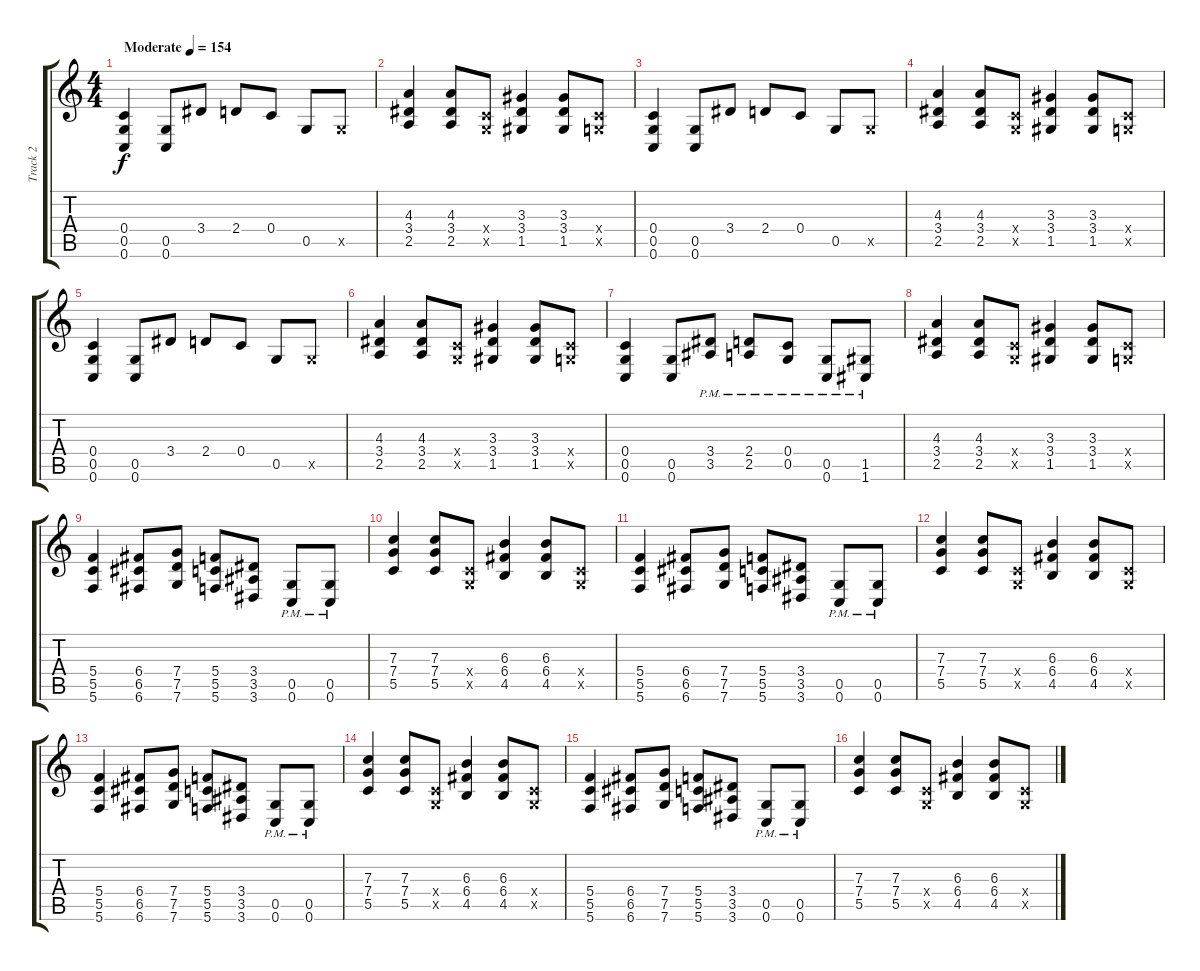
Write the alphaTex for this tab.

\track ("Track 2" "Track 2") {instrument distortionguitar}
\staff {score tabs}
\tuning (D4 A3 F3 C3 G2 C2) {hide}
\ts (4 4)
\tempo (154 "Moderate")
\clef g2
\ks c
(0.4 0.5 0.6).4{dy f instrument distortionguitar} (0.5 0.6).8 3.4.8 2.4.8 0.4.8 0.5.8 0.5{x}.8 |
(4.3 3.4 2.5).4 (4.3 3.4 2.5).8 (0.4{x} 0.5{x}).8 (3.3 3.4 1.5).4 (3.3 3.4 1.5).8 (0.4{x} 0.5{x}).8 |
(0.4 0.5 0.6).4 (0.5 0.6).8 3.4.8 2.4.8 0.4.8 0.5.8 0.5{x}.8 |
(4.3 3.4 2.5).4 (4.3 3.4 2.5).8 (0.4{x} 0.5{x}).8 (3.3 3.4 1.5).4 (3.3 3.4 1.5).8 (0.4{x} 0.5{x}).8 |
(0.4 0.5 0.6).4 (0.5 0.6).8 3.4.8 2.4.8 0.4.8 0.5.8 0.5{x}.8 |
(4.3 3.4 2.5).4 (4.3 3.4 2.5).8 (0.4{x} 0.5{x}).8 (3.3 3.4 1.5).4 (3.3 3.4 1.5).8 (0.4{x} 0.5{x}).8 |
(0.4 0.5 0.6).4 (0.5 0.6).8 (3.4{pm} 3.5{pm}).8 (2.4{pm} 2.5{pm}).8 (0.4{pm} 0.5{pm}).8 (0.5{pm} 0.6{pm}).8 (1.5{pm} 1.6{pm}).8 |
(4.3 3.4 2.5).4 (4.3 3.4 2.5).8 (0.4{x} 0.5{x}).8 (3.3 3.4 1.5).4 (3.3 3.4 1.5).8 (0.4{x} 0.5{x}).8 |
(5.4 5.5 5.6).4 (6.4 6.5 6.6).8 (7.4 7.5 7.6).8 (5.4 5.5 5.6).8 (3.4 3.5 3.6).8 (0.5{pm} 0.6{pm}).8 (0.5{pm} 0.6{pm}).8 |
(7.3 7.4 5.5).4 (7.3 7.4 5.5).8 (0.4{x} 0.5{x}).8 (6.3 6.4 4.5).4 (6.3 6.4 4.5).8 (0.4{x} 0.5{x}).8 |
(5.4 5.5 5.6).4 (6.4 6.5 6.6).8 (7.4 7.5 7.6).8 (5.4 5.5 5.6).8 (3.4 3.5 3.6).8 (0.5{pm} 0.6{pm}).8 (0.5{pm} 0.6{pm}).8 |
(7.3 7.4 5.5).4 (7.3 7.4 5.5).8 (0.4{x} 0.5{x}).8 (6.3 6.4 4.5).4 (6.3 6.4 4.5).8 (0.4{x} 0.5{x}).8 |
(5.4 5.5 5.6).4 (6.4 6.5 6.6).8 (7.4 7.5 7.6).8 (5.4 5.5 5.6).8 (3.4 3.5 3.6).8 (0.5{pm} 0.6{pm}).8 (0.5{pm} 0.6{pm}).8 |
(7.3 7.4 5.5).4 (7.3 7.4 5.5).8 (0.4{x} 0.5{x}).8 (6.3 6.4 4.5).4 (6.3 6.4 4.5).8 (0.4{x} 0.5{x}).8 |
(5.4 5.5 5.6).4 (6.4 6.5 6.6).8 (7.4 7.5 7.6).8 (5.4 5.5 5.6).8 (3.4 3.5 3.6).8 (0.5{pm} 0.6{pm}).8 (0.5{pm} 0.6{pm}).8 |
(7.3 7.4 5.5).4 (7.3 7.4 5.5).8 (0.4{x} 0.5{x}).8 (6.3 6.4 4.5).4 (6.3 6.4 4.5).8 (0.4{x} 0.5{x}).8
